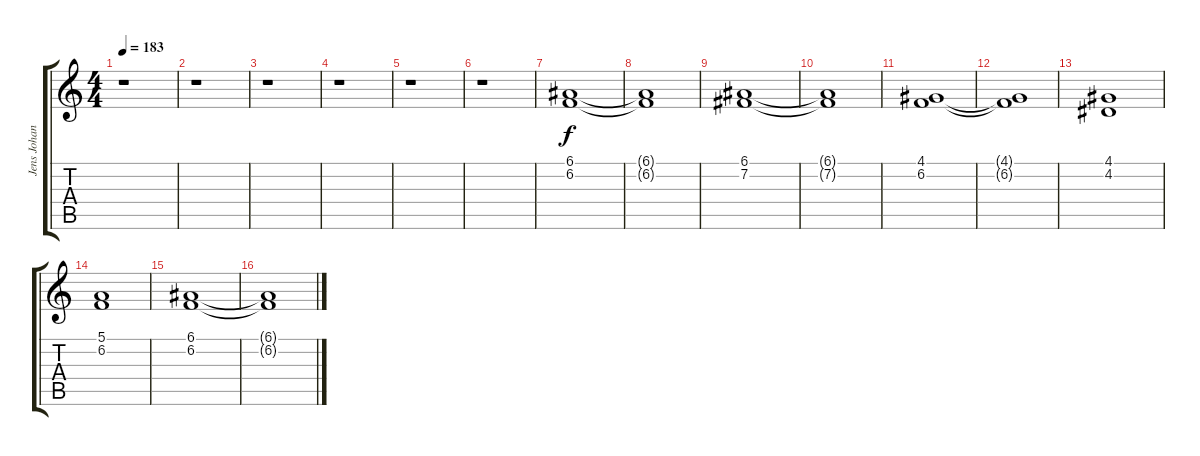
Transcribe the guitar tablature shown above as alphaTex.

\track ("Jens Johanssen" "Jens Johan") {instrument synthstrings1}
\staff {score tabs}
\tuning (E4 B3 G3 D3 A2 E2) {hide}
\ts (4 4)
\tempo 183
\clef g2
\ks c
r.1{dy f} |
r.1 |
r.1 |
r.1 |
r.1 |
r.1 |
(6.1 6.2).1 |
(6.1{t} 6.2{t}).1 |
(6.1 7.2).1 |
(6.1{t} 7.2{t}).1 |
(4.1 6.2).1 |
(4.1{t} 6.2{t}).1 |
(4.1 4.2).1 |
(5.1 6.2).1 |
(6.1 6.2).1 |
(6.1{t} 6.2{t}).1
